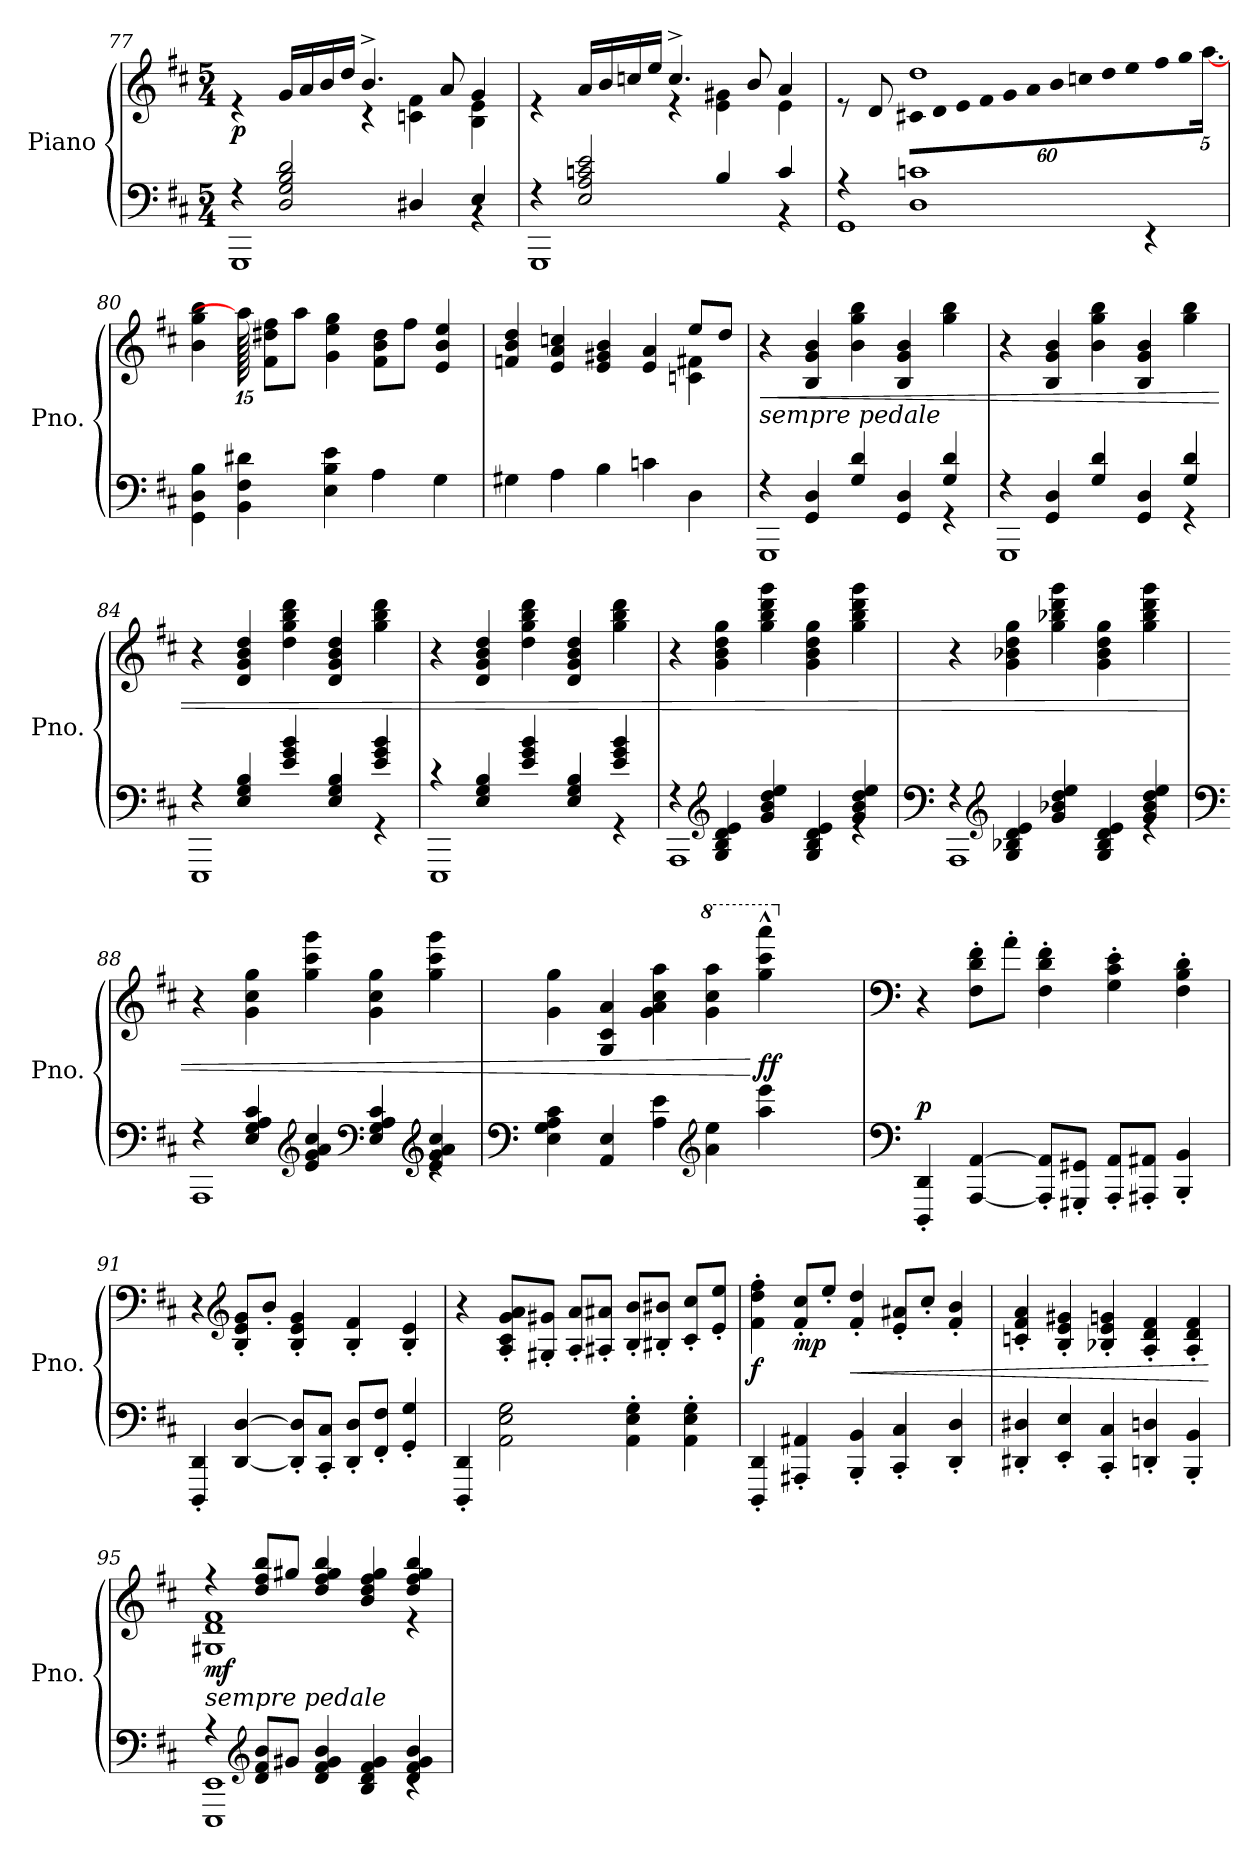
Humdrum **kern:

**kern	**kern	**dynam
*part1	*part1	*part1
*staff2	*staff1	*staff1/2
*I"Piano	*	*
*I'Pno.	*	*
*clefF4	*clefG2	*
*k[f#c#]	*k[f#c#]	*
*M5/4	*M5/4	*
*MM140	*MM140	*
=77	=77	=77
*^	*^	*
!	!	!	!	!LO:DY:b
4r	1GGG	4re	2rgyy	p
2D/ 2G/ 2B/ 2d/	.	16g/LL	.	.
.	.	16a/	.	.
.	.	16b/	.	.
.	.	16dd/JJ	.	.
.	.	4.b^/	4r	.
4D#X/	.	.	4cn\ 4f#\	.
.	.	8a/	.	.
4E/	4rBB	4g/	4B\ 4e\	.
!!LO:LB:g=z	!!
=78	=78	=78	=78	=78
4r	1GGG	4re	2rgyy	.
2E/ 2A/ 2cn/ 2e/	.	16a/LL	.	.
.	.	16b/	.	.
.	.	16ccn/	.	.
.	.	16ee/JJ	.	.
.	.	4.cc^/	4r	.
4B/	.	.	4e\ 4g#X\	.
.	.	8b/	.	.
4c/	4rBB	4a/	4e\	.
=79	=79	=79	=79	=79
4r	1GG	8re	4rgyy	.
.	.	8d/	.	.
*	*	*	*Xbrackettup	*
*	*	*MM150	*	*
!	!	!	!LO:N:vis=8	!
1D 1cn	.	1dd	480%37c#X\L	.
!	!	!	!LO:N:vis=8	!
.	.	.	480%37d\	.
*	*	*MM190	*	*
!	!	!	!LO:N:vis=8	!
.	.	.	480%37e\	.
!	!	!	!LO:N:vis=8	!
.	.	.	480%37f#\	.
!	!	!	!LO:N:vis=8	!
.	.	.	480%37g\	.
!	!	!	!LO:N:vis=8	!
.	.	.	480%37a\	.
!	!	!	!LO:N:vis=8	!
.	.	.	480%37b\	.
*	*	*MM210	*	*
!	!	!	!LO:N:vis=8	!
.	.	.	480%37ccn\	.
!	!	!	!LO:N:vis=8	!
.	.	.	480%37dd\	.
!	!	!	!LO:N:vis=8	!
.	.	.	480%37ee\	.
.	4r	.	.	.
!	!	!	!LO:N:vis=8	!
.	.	.	480%37ff#\	.
!	!	!	!LO:N:vis=8	!
.	.	.	480%37gg\	.
.	.	.	[20.aa\J	.
*v	*v	*	*	*
*	*v	*v	*
=80	=80	=80
*	*MM180	*
4GG\ 4D\ 4B\	4b\ 4gg\ 4bb\	.
4BB\ 4F#\ 4d#X\	480aa\]	.
.	8f#\ 8dd#X\ 8ff#\L	.
.	8aa\J	.
4E\ 4B\ 4e\	.	.
.	4g\ 4ee\ 4gg\	.
4A\	.	.
.	8f#\ 8b\ 8dd#\L	.
.	8ff#\J	.
4G\	.	.
.	4e/ 4b/ 4ee/	.
480ryy	.	.
=81	=81	=81
*	*^	*
4G#X\	4fn/ 4b/ 4dd/	1ryy	.
4A\	4e/ 4a/ 4ccn/	.	.
4B\	4e/ 4g#X/ 4b/	.	.
4cn\	4e/ 4a/	.	.
4D\	8ee/L	4cn\ 4f#X\	.
.	8dd/J	.	.
*	*v	*v	*
!!LO:PB:g=z
=82	=82	=82
*	*MM160	*
*^	*	*
!LO:TX:a:i:t=sempre pedale	!	!	!
!	!	!	!LO:HP:b
4r	1GGG	4r	<
4GG/ 4D/	.	4B/ 4g/ 4b/	.
4G/ 4d/	.	4b\ 4gg\ 4bb\	.
4GG/ 4D/	.	4B/ 4g/ 4b/	.
4G/ 4d/	4rGG	4gg\ 4bb\	.
=83	=83	=83	=83
4r	1GGG	4r	.
4GG/ 4D/	.	4B/ 4g/ 4b/	.
4G/ 4d/	.	4b\ 4gg\ 4bb\	.
4GG/ 4D/	.	4B/ 4g/ 4b/	.
4G/ 4d/	4rGG	4gg\ 4bb\	.
=84	=84	=84	=84
4r	1EEE	4r	.
4E/ 4G/ 4B/	.	4d/ 4g/ 4b/ 4dd/	.
4e/ 4g/ 4b/	.	4dd\ 4gg\ 4bb\ 4ddd\	.
4E/ 4G/ 4B/	.	4d/ 4g/ 4b/ 4dd/	.
4e/ 4g/ 4b/	4rGG	4gg\ 4bb\ 4ddd\	.
=85	=85	=85	=85
4r	1EEE	4r	.
4E/ 4G/ 4B/	.	4d/ 4g/ 4b/ 4dd/	.
4e/ 4g/ 4b/	.	4dd\ 4gg\ 4bb\ 4ddd\	.
4E/ 4G/ 4B/	.	4d/ 4g/ 4b/ 4dd/	.
4e/ 4g/ 4b/	4rGG	4gg\ 4bb\ 4ddd\	.
=86	=86	=86	=86
*	*	*MM150	*
4r	1AAA	4r	.
*clefG2	*	*	*
4G/ 4B/ 4d/ 4e/	.	4g\ 4b\ 4dd\ 4gg\	.
4g/ 4b/ 4dd/ 4ee/	.	4gg\ 4bb\ 4ddd\ 4ggg\	.
4G/ 4B/ 4d/ 4e/	.	4g\ 4b\ 4dd\ 4gg\	.
4g/ 4b/ 4dd/ 4ee/	4re	4gg\ 4bb\ 4ddd\ 4ggg\	.
!!LO:LB:g=z
=87	=87	=87	=87
*clefF4	*	*	*
4r	1AAA	4r	.
*clefG2	*	*	*
4G/ 4B-X/ 4d/ 4e/	.	4g\ 4b-X\ 4dd\ 4gg\	.
4g/ 4b-X/ 4dd/ 4ee/	.	4gg\ 4bb-X\ 4ddd\ 4ggg\	.
4G/ 4B-/ 4d/ 4e/	.	4g\ 4b-\ 4dd\ 4gg\	.
4g/ 4b-/ 4dd/ 4ee/	4re	4gg\ 4bb-\ 4ddd\ 4ggg\	.
=88	=88	=88	=88
*clefF4	*	*	*
*	*	*MM140	*
4r	1AAA	4r	.
4E/ 4G/ 4A/ 4c#/	.	4g\ 4cc#\ 4gg\	.
*clefG2	*	*	*
4e/ 4g/ 4a/ 4cc#/	.	4gg\ 4ccc#\ 4ggg\	.
*clefF4	*	*	*
4E/ 4G/ 4A/ 4c#/	.	4g\ 4cc#\ 4gg\	.
*clefG2	*	*	*
4e/ 4g/ 4a/ 4cc#/	4re	4gg\ 4ccc#\ 4ggg\	.
*v	*v	*	*
=89	=89	=89
*clefF4	*	*
*	*MM130	*
*	*^	*
4E\ 4G\ 4A\ 4c#\	4g\ 4cc#\yy 4gg\	1rAyy	.
4AA/ 4E/	4G/ 4c#/ 4a/	.	.
4A\ 4e\	4g\ 4a\ 4cc#\ 4aa\	.	.
*clefG2	*	*	*
*	*8va	*	*
*	*MM120	*	*
4a\ 4ee\	4gg\ 4ccc#\ 4aaa\	.	.
*	*MM80	*	*
!	!	!	!LO:DY:n=1:b
4aa\ 4eee\	4ggg\^^ 4cccc#\^^ 4aaaa\^^	4aa!yy 4aaaa!yy	[ ff
*	*X8va	*	*
4ryy	4ryy	4rAyy	.
*	*v	*v	*
=90	=90	=90
*clefF4	*clefF4	*
*	*MM180	*
*	*^	*
!	!LO:TX:a:t=Tempo Ⅰ	!	!
!	!	!	!LO:DY:a=2
*	*v	*v	*
4DDD/' 4DD/'	4r	p
[4AAA/ [4AA/	8F#\' 8d\' 8f#\'L	.
.	8a'\J	.
8AAA/]' 8AA/]'L	4F#\' 4d\' 4f#\'	.
8GGG#X/' 8GG#X/'J	.	.
8AAA/' 8AA/'L	4G\' 4c#\' 4e\'	.
8AAA#X/' 8AA#X/'J	.	.
4BBB/' 4BB/'	4F#\' 4B\' 4d\'	.
!!LO:LB:g=z
=91	=91	=91
4DDD/' 4DD/'	4r	.
*	*clefG2	*
[4DD/ [4D/	8B/' 8e/' 8g/'L	.
.	8b'/J	.
8DD/]' 8D/]'L	4B/' 4e/' 4g/'	.
8CC#/' 8C#/'J	.	.
8DD/' 8D/'L	4B/' 4f#/'	.
8FF#/' 8F#/'J	.	.
4GG/' 4G/'	4B/' 4e/'	.
=92	=92	=92
4DDD/' 4DD/'	4r	.
2AA\ 2E\ 2G\	8A/' 8c#/' 8g/' 8a/'L	.
.	8G#X/' 8g#X/'J	.
.	8A/' 8a/'L	.
.	8A#X/' 8a#X/'J	.
4AA\' 4E\' 4G\'	8B/' 8b/'L	.
.	8B#X/' 8b#X/'J	.
4AA\' 4E\' 4G\'	8c#/' 8cc#/'L	.
.	8e/' 8ee/'J	.
=93	=93	=93
!	!	!LO:DY:b
4DDD/' 4DD/'	4f#\' 4dd\' 4ff#\'	f
!	!	!LO:DY:b
4AAA#X/' 4AA#X/'	8f#/' 8cc#/'L	mp
.	8ee'/J	.
!	!	!LO:HP:b
4BBB/' 4BB/'	4f#/' 4dd/'	<
4CC#/' 4C#/'	8e/' 8a#X/'L	.
.	8cc#'/J	.
4DD/' 4D/'	4f#/' 4b/'	.
=94	=94	=94
4DD#X/' 4D#X/'	4cn/' 4f#/' 4a/'	.
4EE/' 4E/'	4B/' 4e/' 4g#X/'	.
4CC#/' 4C#/'	4B-X/' 4e/' 4gn/'	.
4DDn/' 4Dn/'	4A/' 4d/' 4f#/'	.
4BBB/' 4BB/'	4A/' 4d/' 4f#/'	.
.	.	[
!!LO:LB:g=z
=95	=95	=95
*^	*^	*
!LO:TX:a:i:t=sempre pedale	!	!	!	!
!	!	!	!	!LO:DY:b
4r	1EEE 1EE	4r	1G#X 1d 1f#	mf
*clefG2	*	*	*	*
8d/ 8f#/ 8b/L	.	8dd/ 8ff#/ 8bb/L	.	.
8g#X/J	.	8gg#X/J	.	.
4d/ 4f#/ 4g#/ 4b/	.	4dd/ 4ff#/ 4gg#/ 4bb/	.	.
4B/ 4d/ 4f#/ 4g#/	.	4b/ 4dd/ 4ff#/ 4gg#/	.	.
4d/ 4f#/ 4g#/ 4b/	4rc	4dd/ 4ff#/ 4gg#/ 4bb/	4r	.
*v	*v	*	*	*
*	*v	*v	*
=	=	=
*-	*-	*-
